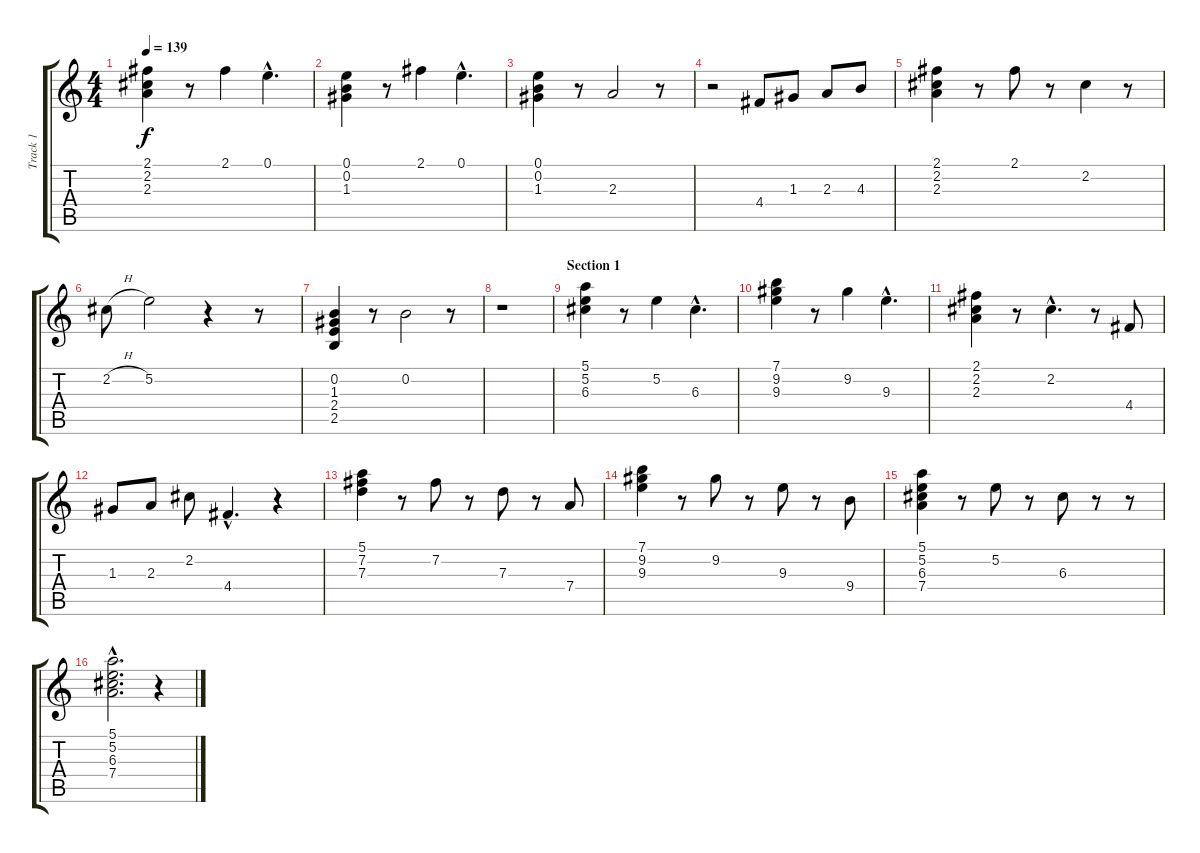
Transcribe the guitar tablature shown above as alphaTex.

\track ("Track 1" "Track 1") {instrument acousticguitarsteel}
\staff {score tabs}
\tuning (E4 B3 G3 D3 A2 E2) {hide}
\ts (4 4)
\tempo 139
\clef g2
\ks c
(2.1 2.2 2.3).4{dy f instrument acousticguitarsteel} r.8 2.1.4 0.1{hac}.4{d} |
(0.1 0.2 1.3).4 r.8 2.1.4 0.1{hac}.4{d} |
(0.1 0.2 1.3).4 r.8 2.3.2 r.8 |
r.2 4.4.8 1.3.8 2.3.8 4.3.8 |
(2.1 2.2 2.3).4 r.8 2.1.8 r.8 2.2.4 r.8 |
2.2{h}.8 5.2.2 r.4 r.8 |
(0.2 1.3 2.4 2.5).4 r.8 0.2.2 r.8 |
r.1 |
\section ("" "Section 1")
(5.1 5.2 6.3).4 r.8 5.2.4 6.3{hac}.4{d} |
(7.1 9.2 9.3).4 r.8 9.2.4 9.3{hac}.4{d} |
(2.1 2.2 2.3).4 r.8 2.2{hac}.4{d} r.8 4.4.8 |
1.3.8 2.3.8 2.2.8 4.4{hac}.4{d} r.4 |
(5.1 7.2 7.3).4 r.8 7.2.8 r.8 7.3.8 r.8 7.4.8 |
(7.1 9.2 9.3).4 r.8 9.2.8 r.8 9.3.8 r.8 9.4.8 |
(5.1 5.2 6.3 7.4).4 r.8 5.2.8 r.8 6.3.8 r.8 r.8 |
(5.1{ss hac} 5.2{hac} 6.3{hac} 7.4{hac}).2{d} r.4
